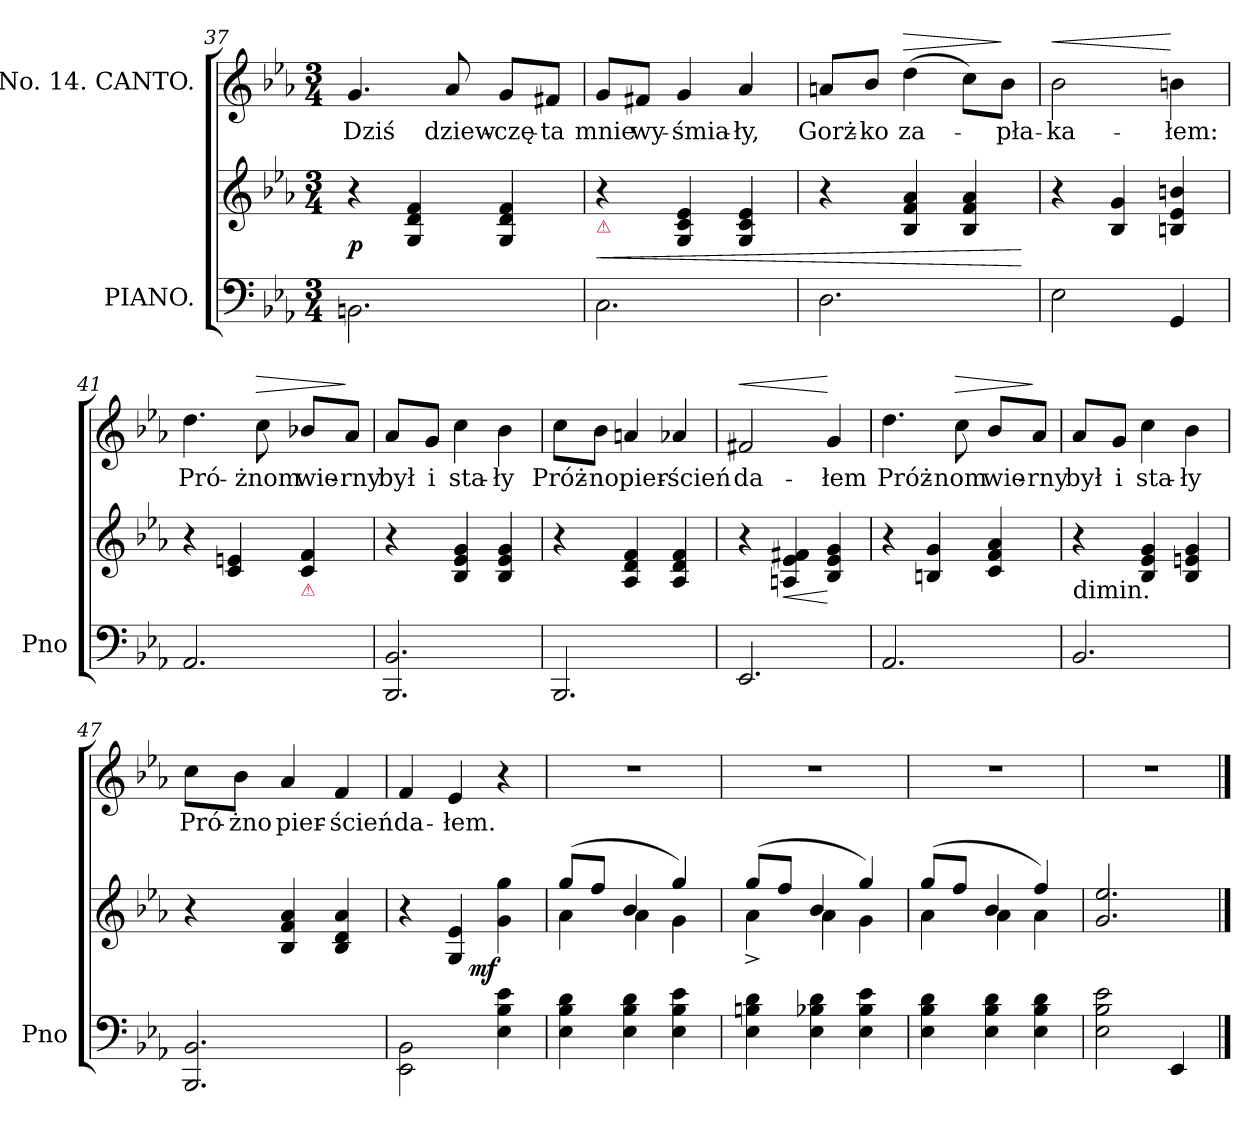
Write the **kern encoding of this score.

**kern	**kern	**dynam	**kern	**text	**dynam
*part2	*part2	*part2	*part1	*part1	*part1
*staff3	*staff2	*staff2/3	*staff1	*staff1	*staff1
*I"PIANO.	*	*	*I"No. 14. CANTO.	*	*
*I'Pno	*	*	*	*	*
*clefF4	*clefG2	*	*clefG2	*	*
*k[b-e-a-]	*k[b-e-a-]	*	*k[b-e-a-]	*	*
*E-:	*E-:	*	*E-:	*	*
*M3/4	*M3/4	*	*M3/4	*	*
=37	=37	=37	=37	=37	=37
2.BBn\	4r	p	4.g	Dziś	.
.	4G/ 4d/ 4f/	.	.	.	.
.	.	.	8a-	dziew-	.
.	4G/ 4d/ 4f/	.	8g/L	-czę-	.
.	.	.	8f#X/J	-ta	.
=38	=38	=38	=38	=38	=38
!	!LO:TX:b:color=crimson:t=⚠	!	!	!	!
!	!	!LO:HP:b	!	!	!
2.C\	4r	<	8g/L	mnie	.
.	.	.	8f#X/J	wy-	.
.	4G/ 4c/ 4e-/	.	4g	-śmia-	.
.	4G/ 4c/ 4e-/	.	4a-	ły,	.
=39	=39	=39	=39	=39	=39
2.D	4r	.	8an/L	Gorż-	.
.	.	.	8b-/J	-ko	.
!	!	!	!	!	!LO:HP:a
.	4B- 4f 4a-	.	(>4dd	za-	>
.	4B- 4f 4a-	.	8cc\L)	.	.
.	.	.	8b-\J	-pła-	]
.	.	[	.	.	.
=40	=40	=40	=40	=40	=40
!	!	!	!	!	!LO:HP:a
2E-	4r	.	2b-	-ka-	<
.	4B- 4g	.	.	.	.
4GG	4Bn 4e- 4bn	.	4bn	-łem:	[
=41	=41	=41	=41	=41	=41
2.AA-	4r	.	4.dd	Pró-	.
.	4c/ 4en/	.	.	.	.
!	!	!	!	!	!LO:HP:a
.	.	.	8cc	-żnom	>
!	!LO:TX:b:color=crimson:t=⚠	!	!	!	!
.	4c/ 4f/	.	8b-X/L	wie-	.
.	.	.	8a-/J	-rny	]
=42	=42	=42	=42	=42	=42
2.BBB- 2.BB-	4r	.	8a-/L	był	.
.	.	.	8g/J	i	.
.	4B- 4e- 4g	.	4cc	sta-	.
.	4B- 4e- 4g	.	4b-	ły	.
=43	=43	=43	=43	=43	=43
2.BBB-	4r	.	8cc\L	Próż-	.
.	.	.	8b-\J	-no	.
.	4A-/ 4d/ 4f/	.	4an	pier-	.
.	4A-/ 4d/ 4f/	.	4a-X	-ścień	.
=44	=44	=44	=44	=44	=44
!	!	!	!	!	!LO:HP:a
2.EE-	4r	.	2f#X	da-	<
.	4An 4e- 4f#X	<	.	.	.
.	4B- 4e- 4g	[	4g	-łem	[
=45	=45	=45	=45	=45	=45
2.AA-	4r	.	4.dd	Próż-	.
.	4Bn 4g	.	.	.	.
!	!	!	!	!	!LO:HP:a
.	.	.	8cc	-nom	>
.	4c 4f 4a-	.	8b-/L	wie-	.
.	.	.	8a-/J	-rny	]
=46	=46	=46	=46	=46	=46
!	!LO:TX:c:t=dimin.	!	!	!	!
2.BB-	4r	.	8a-/L	był	.
.	.	.	8g/J	i	.
.	4B- 4e- 4g	.	4cc	sta-	.
.	4B- 4en 4g	.	4b-	-ły	.
=47	=47	=47	=47	=47	=47
2.BBB-/ 2.BB-/	4r	.	8cc\L	Pró-	.
.	.	.	8b-\J	-żno	.
.	4B-/ 4f/ 4a-/	.	4a-	pier-	.
.	4B-/ 4d/ 4a-/	.	4f	-ścień	.
=48	=48	=48	=48	=48	=48
2EE-\ 2BB-\	4r	.	4f	da-	.
.	4G/ 4e-/	.	4e-	-łem.	.
!	!	!LO:DY:rj	!	!	!
4E-\ 4B-\ 4e-\	4g\ 4gg\	mf	4r	.	.
=49	=49	=49	=49	=49	=49
*	*^	*	*	*	*
4E- 4B- 4d	(>8ggL	4a-\	.	2.rdd	.	.
.	8ffJ	.	.	.	.	.
4E- 4B- 4d	4b-	4a-	.	.	.	.
4E- 4B- 4e-	4gg)	4g	.	.	.	.
=50	=50	=50	=50	=50	=50	=50
4E- 4Bn 4d	(>8ggL	4a-^<	.	2.rdd	.	.
.	8ffJ	.	.	.	.	.
4E- 4B-X 4d	4b-	4a-	.	.	.	.
4E- 4B- 4e-	4gg)	4g	.	.	.	.
=51	=51	=51	=51	=51	=51	=51
4E- 4B- 4d	(>8ggL	4a-	.	2.rdd	.	.
.	8ffJ	.	.	.	.	.
4E- 4B- 4d	4b-	4a-	.	.	.	.
4E- 4B- 4d	4ff)	4a-	.	.	.	.
*	*v	*v	*	*	*	*
=52	=52	=52	=52	=52	=52
2E-\ 2B-\ 2e-\	2.g/ 2.ee-/	.	2.rdd	.	.
4EE-/	.	.	.	.	.
==	==	==	==	==	==
*-	*-	*-	*-	*-	*-
